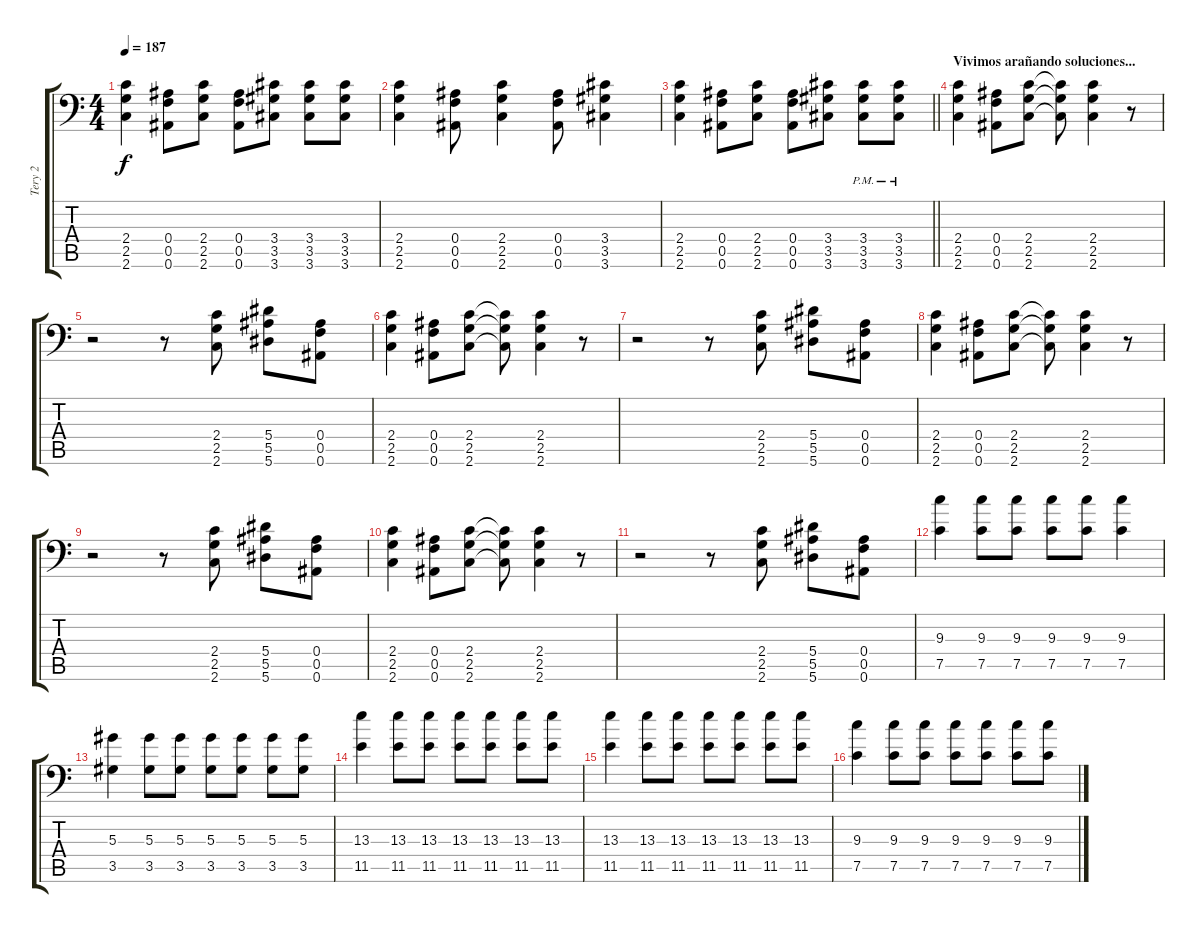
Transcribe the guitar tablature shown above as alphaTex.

\track ("Tery 2" "Tery 2") {instrument distortionguitar}
\staff {score tabs}
\tuning (C4 G3 Eb3 Bb2 F2 Bb1) {hide}
\ts (4 4)
\tempo 187
\clef f4
\ks c
(2.4 2.5 2.6).4{dy f} (0.4 0.5 0.6).8 (2.4 2.5 2.6).8 (0.4 0.5 0.6).8 (3.4 3.5 3.6).8 (3.4 3.5 3.6).8 (3.4 3.5 3.6).8 |
(2.4 2.5 2.6).4 (0.4 0.5 0.6).8 (2.4 2.5 2.6).4 (0.4 0.5 0.6).8 (3.4 3.5 3.6).4 |
\barLineRight lightlight
(2.4 2.5 2.6).4 (0.4 0.5 0.6).8 (2.4 2.5 2.6).8 (0.4 0.5 0.6).8 (3.4 3.5 3.6).8 (3.4{pm} 3.5{pm} 3.6{pm}).8 (3.4{pm} 3.5{pm} 3.6{pm}).8 |
\section ("" "Vivimos arañando soluciones...")
(2.4 2.5 2.6).4 (0.4 0.5 0.6).8 (2.4 2.5 2.6).8 (2.4{t} 2.5{t} 2.6{t}).8 (2.4 2.5 2.6).4 r.8 |
r.2 r.8 (2.4 2.5 2.6).8 (5.4 5.5 5.6).8 (0.4 0.5 0.6).8 |
(2.4 2.5 2.6).4 (0.4 0.5 0.6).8 (2.4 2.5 2.6).8 (2.4{t} 2.5{t} 2.6{t}).8 (2.4 2.5 2.6).4 r.8 |
r.2 r.8 (2.4 2.5 2.6).8 (5.4 5.5 5.6).8 (0.4 0.5 0.6).8 |
(2.4 2.5 2.6).4 (0.4 0.5 0.6).8 (2.4 2.5 2.6).8 (2.4{t} 2.5{t} 2.6{t}).8 (2.4 2.5 2.6).4 r.8 |
r.2 r.8 (2.4 2.5 2.6).8 (5.4 5.5 5.6).8 (0.4 0.5 0.6).8 |
(2.4 2.5 2.6).4 (0.4 0.5 0.6).8 (2.4 2.5 2.6).8 (2.4{t} 2.5{t} 2.6{t}).8 (2.4 2.5 2.6).4 r.8 |
r.2 r.8 (2.4 2.5 2.6).8 (5.4 5.5 5.6).8 (0.4 0.5 0.6).8 |
(9.3 7.5).4 (9.3 7.5).8 (9.3 7.5).8 (9.3 7.5).8 (9.3 7.5).8 (9.3 7.5).4 |
(5.3 3.5).4 (5.3 3.5).8 (5.3 3.5).8 (5.3 3.5).8 (5.3 3.5).8 (5.3 3.5).8 (5.3 3.5).8 |
(13.3 11.5).4 (13.3 11.5).8 (13.3 11.5).8 (13.3 11.5).8 (13.3 11.5).8 (13.3 11.5).8 (13.3 11.5).8 |
(13.3 11.5).4 (13.3 11.5).8 (13.3 11.5).8 (13.3 11.5).8 (13.3 11.5).8 (13.3 11.5).8 (13.3 11.5).8 |
(9.3 7.5).4 (9.3 7.5).8 (9.3 7.5).8 (9.3 7.5).8 (9.3 7.5).8 (9.3 7.5).8 (9.3 7.5).8
